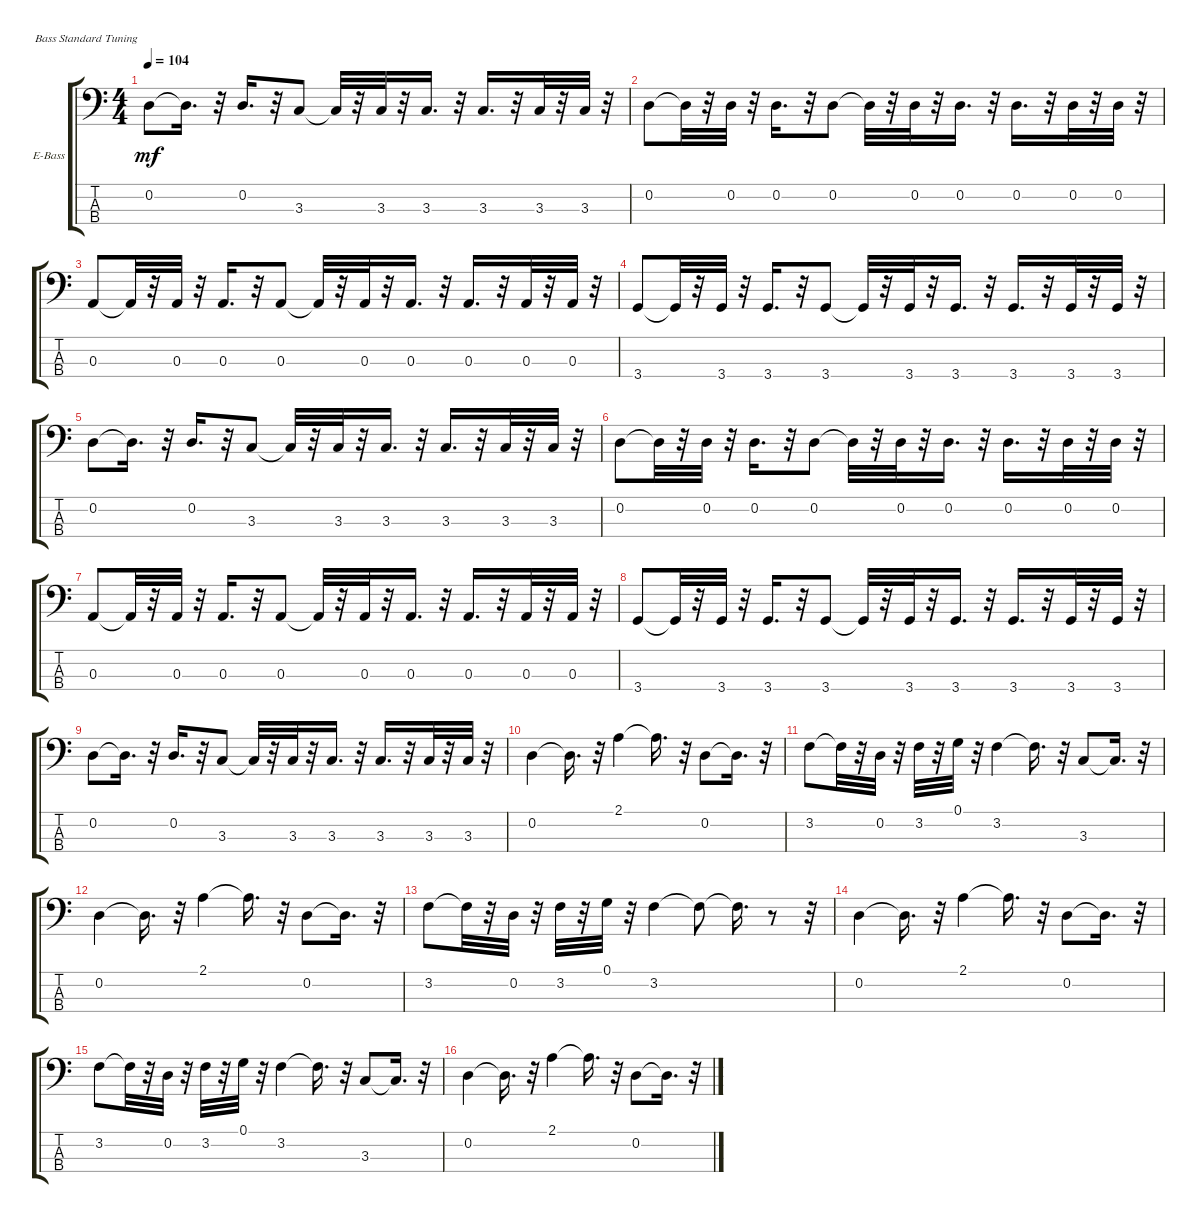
\bracketExtendMode groupsimilarinstruments
\firstSystemTrackNameOrientation horizontal
\otherSystemsTrackNameOrientation horizontal
\track ("" "E-Bass") {instrument electricbassfinger}
\staff {score tabs}
\tuning (G2 D2 A1 E1)
\ts (4 4)
\tempo 104
\clef f4
\ks c
0.2.8{dy mf} 0.2{t}.16{d} r.32 0.2.16{d} r.32 3.3.8 3.3{t}.32 r.32 3.3.32 r.32 3.3.16{d} r.32 3.3.16{d} r.32 3.3.32 r.32 3.3.32 r.32 |
0.2.8 0.2{t}.32 r.32 0.2.32 r.32 0.2.16{d} r.32 0.2.8 0.2{t}.32 r.32 0.2.32 r.32 0.2.16{d} r.32 0.2.16{d} r.32 0.2.32 r.32 0.2.32 r.32 |
0.3.8 0.3{t}.32 r.32 0.3.32 r.32 0.3.16{d} r.32 0.3.8 0.3{t}.32 r.32 0.3.32 r.32 0.3.16{d} r.32 0.3.16{d} r.32 0.3.32 r.32 0.3.32 r.32 |
3.4.8 3.4{t}.32 r.32 3.4.32 r.32 3.4.16{d} r.32 3.4.8 3.4{t}.32 r.32 3.4.32 r.32 3.4.16{d} r.32 3.4.16{d} r.32 3.4.32 r.32 3.4.32 r.32 |
0.2.8 0.2{t}.16{d} r.32 0.2.16{d} r.32 3.3.8 3.3{t}.32 r.32 3.3.32 r.32 3.3.16{d} r.32 3.3.16{d} r.32 3.3.32 r.32 3.3.32 r.32 |
0.2.8 0.2{t}.32 r.32 0.2.32 r.32 0.2.16{d} r.32 0.2.8 0.2{t}.32 r.32 0.2.32 r.32 0.2.16{d} r.32 0.2.16{d} r.32 0.2.32 r.32 0.2.32 r.32 |
0.3.8 0.3{t}.32 r.32 0.3.32 r.32 0.3.16{d} r.32 0.3.8 0.3{t}.32 r.32 0.3.32 r.32 0.3.16{d} r.32 0.3.16{d} r.32 0.3.32 r.32 0.3.32 r.32 |
3.4.8 3.4{t}.32 r.32 3.4.32 r.32 3.4.16{d} r.32 3.4.8 3.4{t}.32 r.32 3.4.32 r.32 3.4.16{d} r.32 3.4.16{d} r.32 3.4.32 r.32 3.4.32 r.32 |
0.2.8 0.2{t}.16{d} r.32 0.2.16{d} r.32 3.3.8 3.3{t}.32 r.32 3.3.32 r.32 3.3.16{d} r.32 3.3.16{d} r.32 3.3.32 r.32 3.3.32 r.32 |
0.2.4 0.2{t}.16{d} r.32 2.1.4 2.1{t}.16{d} r.32 0.2.8 0.2{t}.16{d} r.32 |
3.2.8 3.2{t}.32 r.32 0.2.32 r.32 3.2.32 r.32 0.1.32 r.32 3.2.4 3.2{t}.16{d} r.32 3.3.8 3.3{t}.16{d} r.32 |
0.2.4 0.2{t}.16{d} r.32 2.1.4 2.1{t}.16{d} r.32 0.2.8 0.2{t}.16{d} r.32 |
3.2.8 3.2{t}.32 r.32 0.2.32 r.32 3.2.32 r.32 0.1.32 r.32 3.2.4 3.2{t}.8 3.2{t}.16{d} r.8 r.32 |
0.2.4 0.2{t}.16{d} r.32 2.1.4 2.1{t}.16{d} r.32 0.2.8 0.2{t}.16{d} r.32 |
3.2.8 3.2{t}.32 r.32 0.2.32 r.32 3.2.32 r.32 0.1.32 r.32 3.2.4 3.2{t}.16{d} r.32 3.3.8 3.3{t}.16{d} r.32 |
0.2.4 0.2{t}.16{d} r.32 2.1.4 2.1{t}.16{d} r.32 0.2.8 0.2{t}.16{d} r.32
